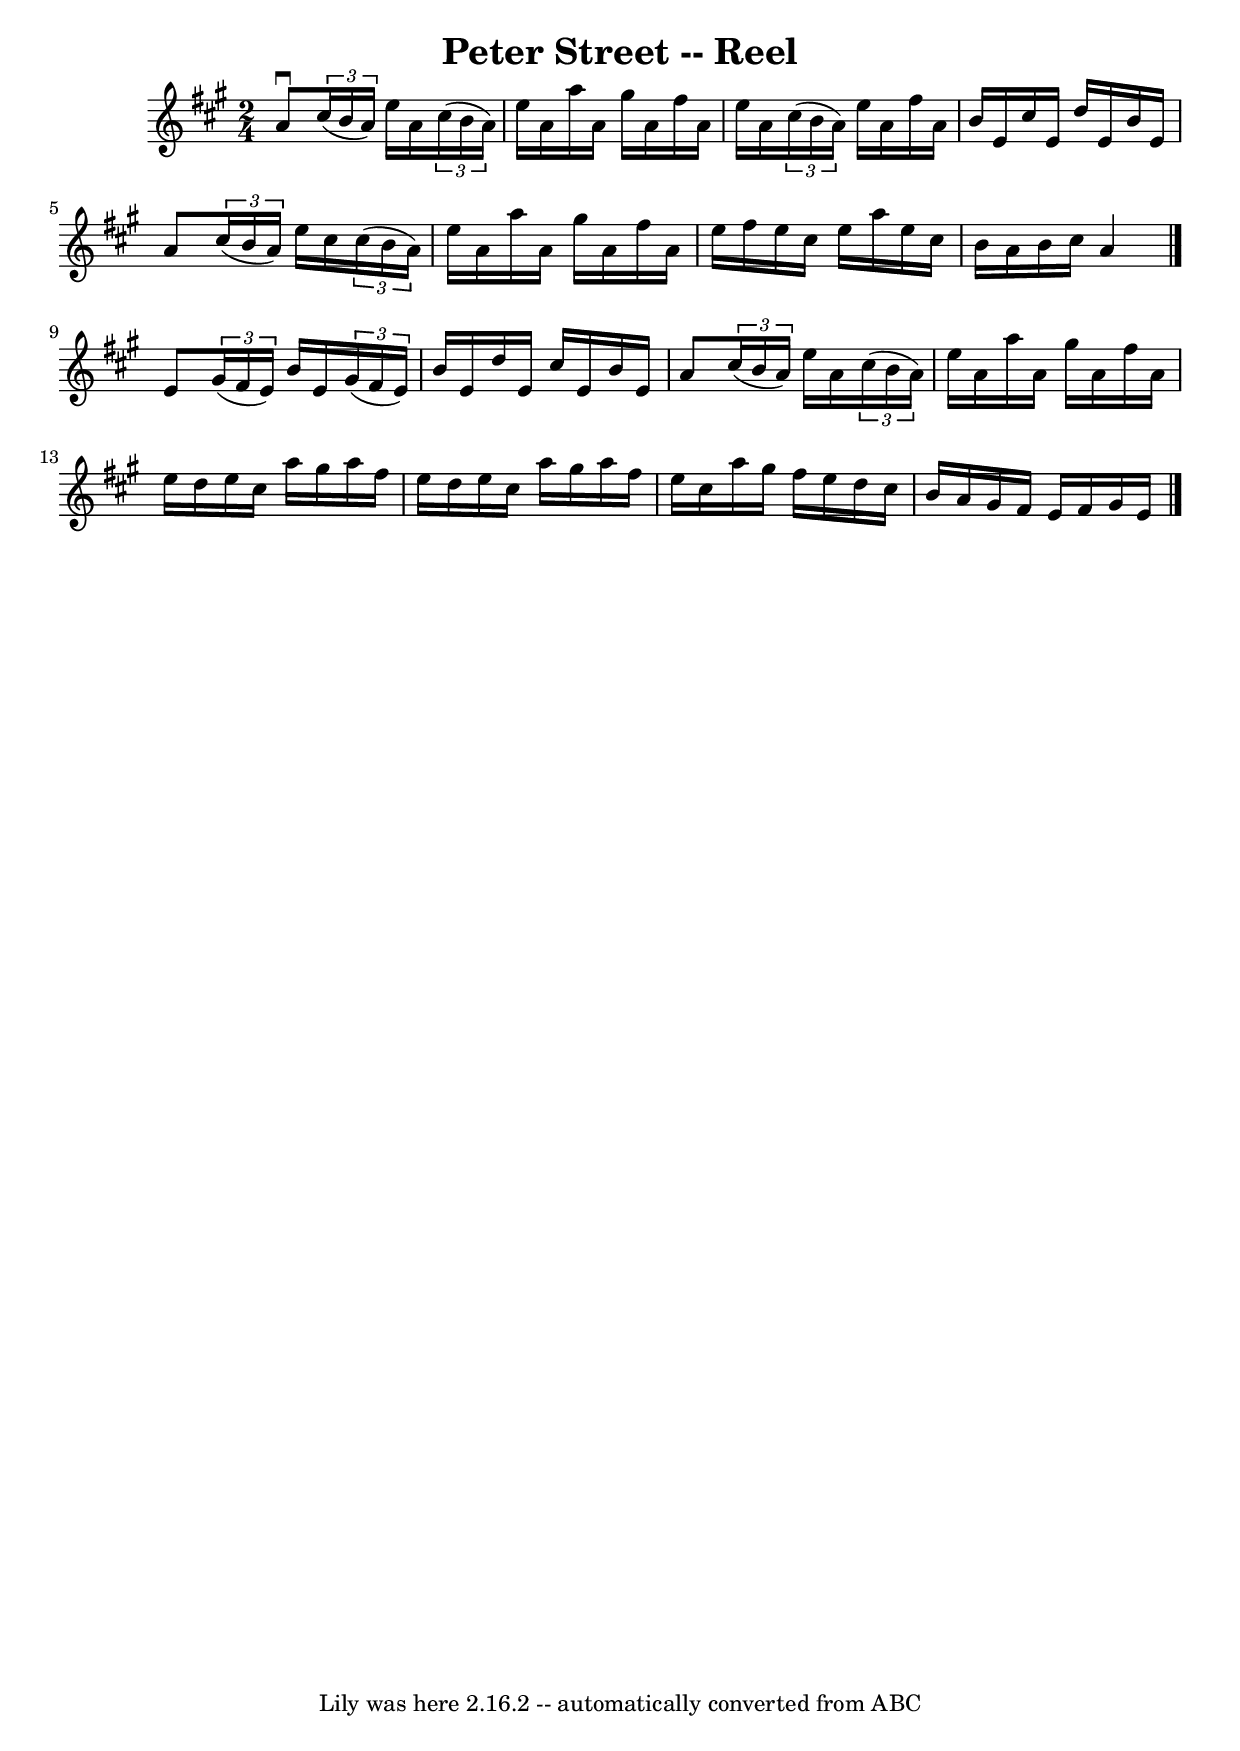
\version "2.7.40"
\include "Mammoth.ily"
\header {
	%% book = "Ryan's Mammoth Collection"
	crossRefNumber = "1"
	footnotes = "\\\\382"
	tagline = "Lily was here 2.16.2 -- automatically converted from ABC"
	title = "Peter Street -- Reel"
}
voicedefault =  {


\time 2/4 \key a \major a'8^\downbow   \times 2/3 { cis''16 (b'16    
a'16) } e''16 a'16    \times 2/3 { cis''16 (b'16 a'16) }   
|
 e''16 a'16 a''16 a'16 gis''16 a'16 fis''16 a'16 
   |
 e''16 a'16    \times 2/3 { cis''16 (b'16 a'16) }   
e''16 a'16 fis''16 a'16    |
 b'16 e'16 cis''16 e'16  
 d''16 e'16 b'16 e'16    |
 a'8    \times 2/3 { cis''16 (
 b'16 a'16) } e''16 cis''16    \times 2/3 { cis''16 (b'16    
a'16) }   |
 e''16 a'16 a''16 a'16 gis''16 a'16    
fis''16 a'16    |
 e''16 fis''16 e''16 cis''16 e''16    
a''16 e''16 cis''16    |
 b'16 a'16 b'16 cis''16 a'4  
  \bar "|." e'8    \times 2/3 { gis'16 (fis'16 e'16) } b'16    
e'16    \times 2/3 { gis'16 (fis'16 e'16) }   |
 b'16    
e'16 d''16 e'16 cis''16 e'16 b'16 e'16    |
 a'8    
\times 2/3 { cis''16 (b'16 a'16) } e''16 a'16    \times 2/3 {   
cis''16 (b'16 a'16) }   |
 e''16 a'16 a''16 a'16    
gis''16 a'16 fis''16 a'16    |
 e''16 d''16 e''16    
cis''16 a''16 gis''16 a''16 fis''16    |
 e''16 d''16    
e''16 cis''16 a''16 gis''16 a''16 fis''16    |
 e''16    
cis''16 a''16 gis''16 fis''16 e''16 d''16 cis''16    |
 
 b'16 a'16 gis'16 fis'16 e'16 fis'16 gis'16 e'16    
\bar "|."   
}

\score{
    <<

	\context Staff="default"
	{
	    \voicedefault 
	}

    >>
	\layout {
	}
	\midi {}
}
